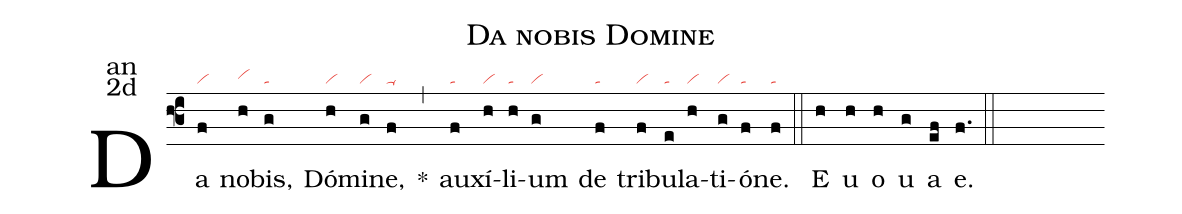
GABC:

name:Da nobis Domine;
office-part:an;
mode:2d;
nabc-lines:1;
%%
(f3) Da(f|vi) no(h|vihh)bis,(g|ta) Dó(h|vi)mi(g|vi)ne,(f|ta-) *(,) au(f|ta)xí(h|vi)li(h|ta)um(g|vi) de(f|ta) tri(f|vi)bu(e|ta)la(h|vi)ti(g|vi)ó(f|ta)ne.(f|ta) (::)
<eu>E(h) u(h) o(h) u(g) a(ef) e.</eu>(f.) (::)
